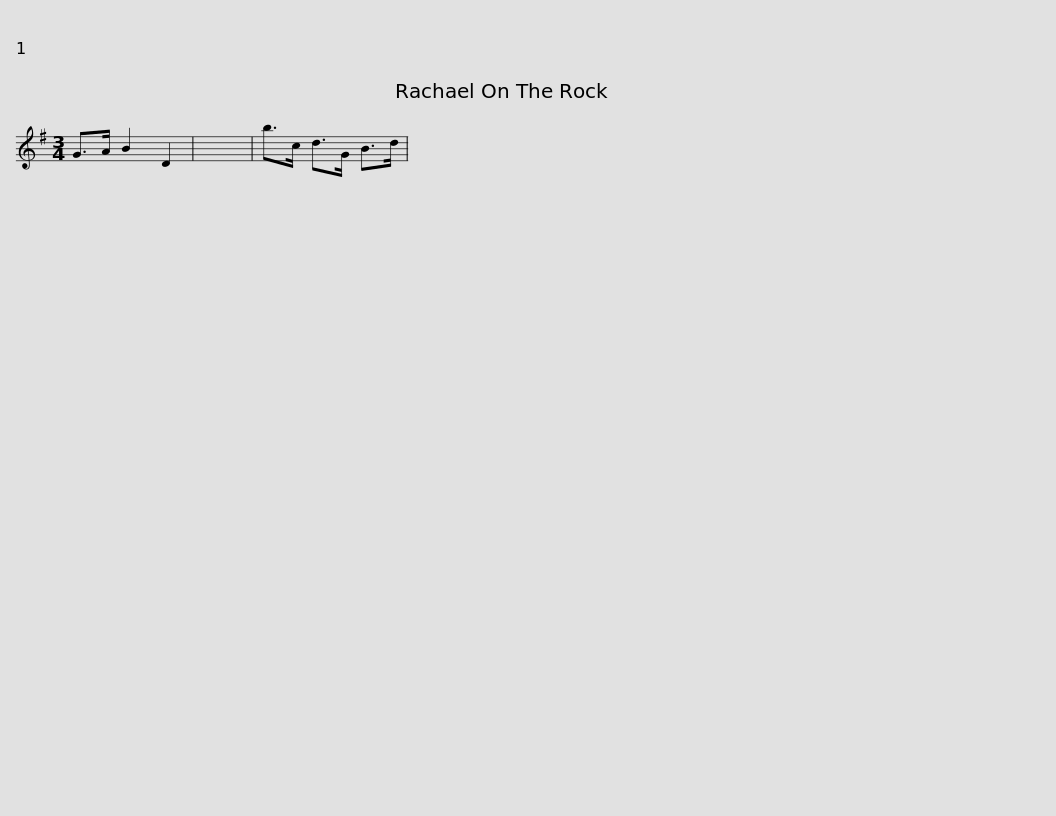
X:1
L:1/8
M:3/4
I:linebreak $
K:G
V:1 treble
V:1
 G>A B2 D2 | x6 | b>c d>G B>d | %3
